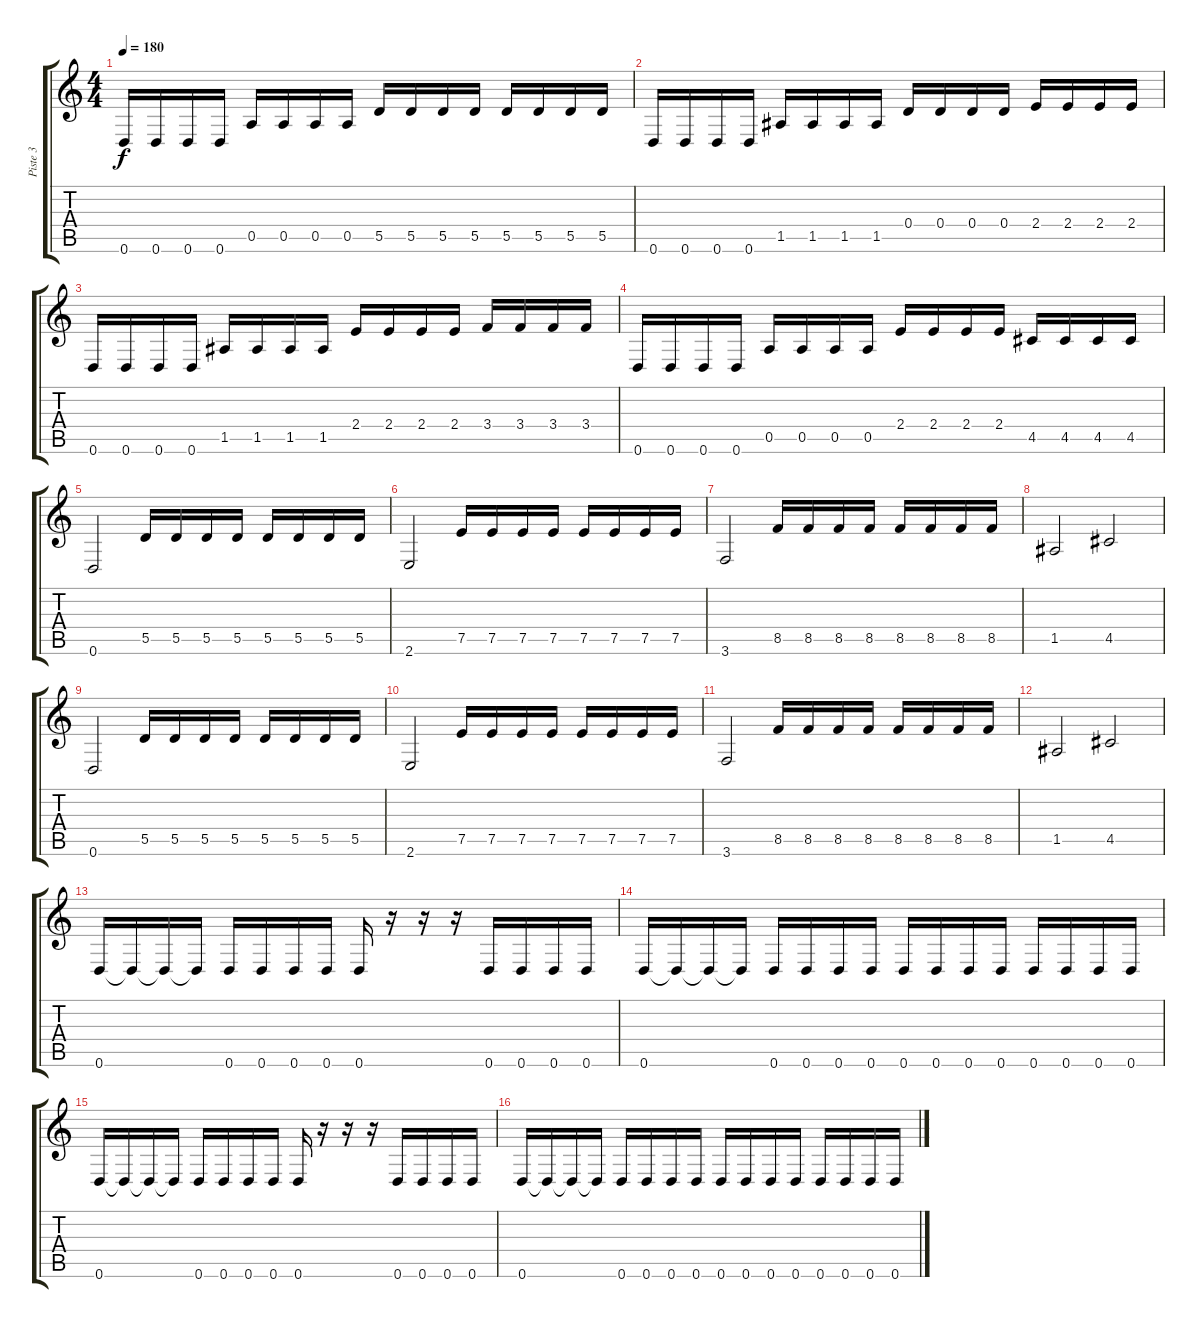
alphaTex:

\track ("Piste 3" "Piste 3") {instrument electricbassfinger}
\staff {score tabs}
\tuning (E4 B3 G3 D3 A2 D2) {hide}
\ts (4 4)
\tempo 180
\clef g2
\ks c
0.6.16{dy f} 0.6.16 0.6.16 0.6.16 0.5.16 0.5.16 0.5.16 0.5.16 5.5.16 5.5.16 5.5.16 5.5.16 5.5.16 5.5.16 5.5.16 5.5.16 |
0.6.16 0.6.16 0.6.16 0.6.16 1.5.16 1.5.16 1.5.16 1.5.16 0.4.16 0.4.16 0.4.16 0.4.16 2.4.16 2.4.16 2.4.16 2.4.16 |
0.6.16 0.6.16 0.6.16 0.6.16 1.5.16 1.5.16 1.5.16 1.5.16 2.4.16 2.4.16 2.4.16 2.4.16 3.4.16 3.4.16 3.4.16 3.4.16 |
0.6.16 0.6.16 0.6.16 0.6.16 0.5.16 0.5.16 0.5.16 0.5.16 2.4.16 2.4.16 2.4.16 2.4.16 4.5.16 4.5.16 4.5.16 4.5.16 |
0.6.2 5.5.16 5.5.16 5.5.16 5.5.16 5.5.16 5.5.16 5.5.16 5.5.16 |
2.6.2 7.5.16 7.5.16 7.5.16 7.5.16 7.5.16 7.5.16 7.5.16 7.5.16 |
3.6.2 8.5.16 8.5.16 8.5.16 8.5.16 8.5.16 8.5.16 8.5.16 8.5.16 |
1.5.2 4.5.2 |
0.6.2 5.5.16 5.5.16 5.5.16 5.5.16 5.5.16 5.5.16 5.5.16 5.5.16 |
2.6.2 7.5.16 7.5.16 7.5.16 7.5.16 7.5.16 7.5.16 7.5.16 7.5.16 |
3.6.2 8.5.16 8.5.16 8.5.16 8.5.16 8.5.16 8.5.16 8.5.16 8.5.16 |
1.5.2 4.5.2 |
0.6.16 0.6{t}.16 0.6{t}.16 0.6{t}.16 0.6.16 0.6.16 0.6.16 0.6.16 0.6.16 r.16 r.16 r.16 0.6.16 0.6.16 0.6.16 0.6.16 |
0.6.16 0.6{t}.16 0.6{t}.16 0.6{t}.16 0.6.16 0.6.16 0.6.16 0.6.16 0.6.16 0.6.16 0.6.16 0.6.16 0.6.16 0.6.16 0.6.16 0.6.16 |
0.6.16 0.6{t}.16 0.6{t}.16 0.6{t}.16 0.6.16 0.6.16 0.6.16 0.6.16 0.6.16 r.16 r.16 r.16 0.6.16 0.6.16 0.6.16 0.6.16 |
0.6.16 0.6{t}.16 0.6{t}.16 0.6{t}.16 0.6.16 0.6.16 0.6.16 0.6.16 0.6.16 0.6.16 0.6.16 0.6.16 0.6.16 0.6.16 0.6.16 0.6.16
